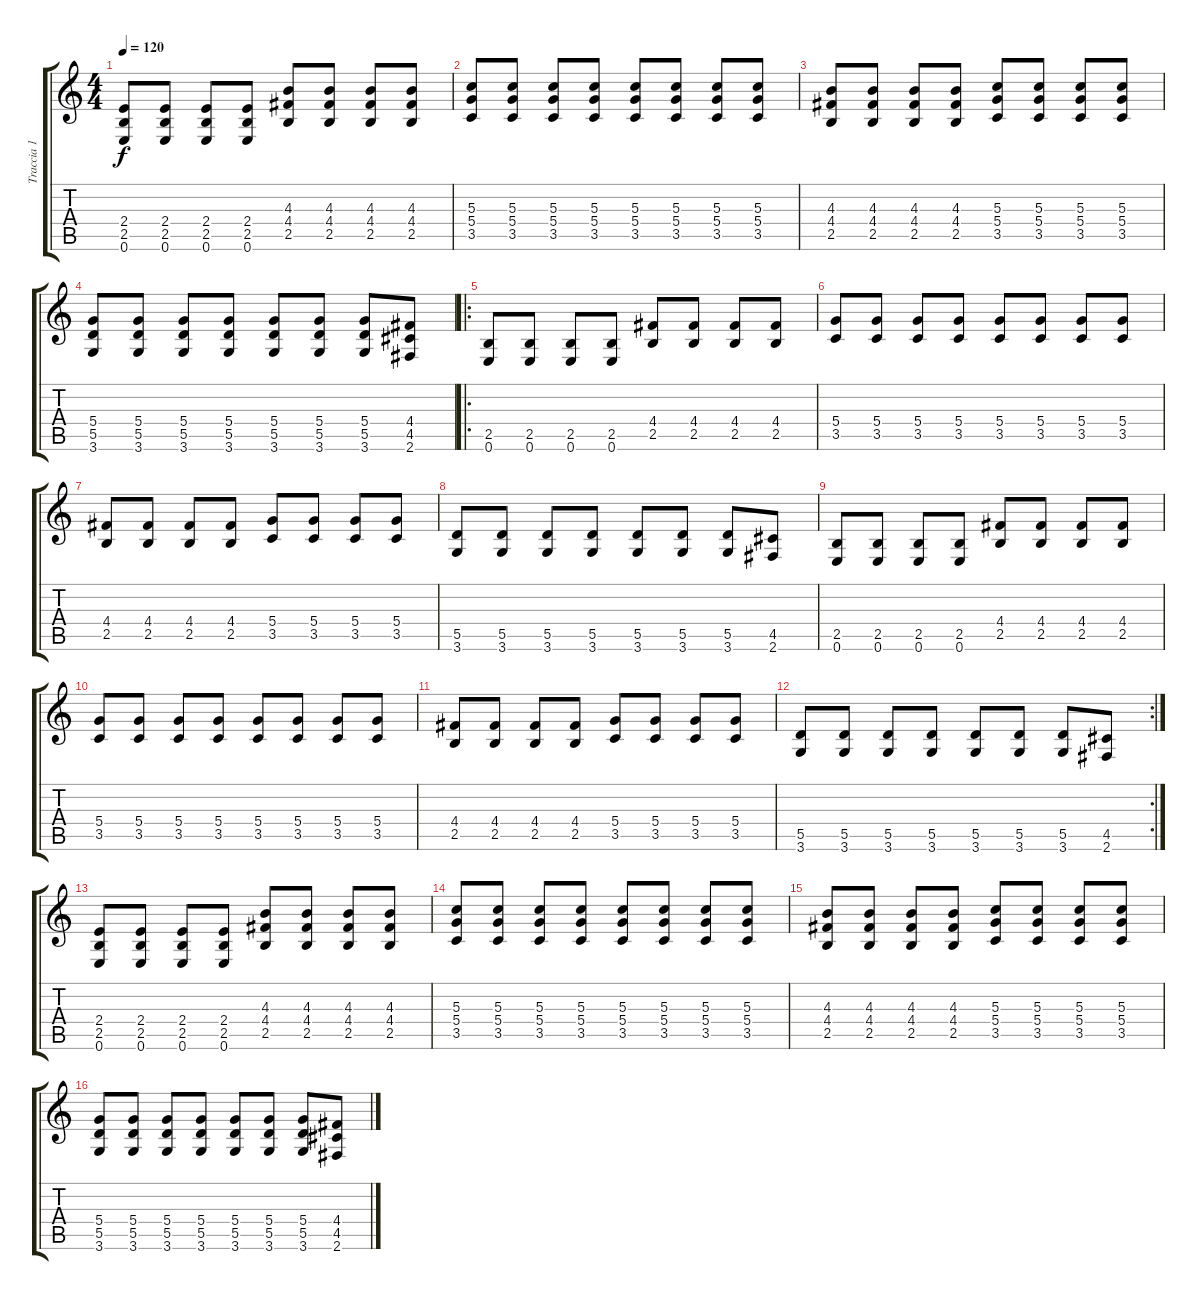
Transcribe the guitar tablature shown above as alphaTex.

\track ("Traccia 1" "Traccia 1") {instrument distortionguitar}
\staff {score tabs}
\tuning (E4 B3 G3 D3 A2 E2) {hide}
\ts (4 4)
\tempo 120
\clef g2
\ks c
(2.4 2.5 0.6).8{dy f} (2.4 2.5 0.6).8 (2.4 2.5 0.6).8 (2.4 2.5 0.6).8 (4.3 4.4 2.5).8 (4.3 4.4 2.5).8 (4.3 4.4 2.5).8 (4.3 4.4 2.5).8 |
(5.3 5.4 3.5).8 (5.3 5.4 3.5).8 (5.3 5.4 3.5).8 (5.3 5.4 3.5).8 (5.3 5.4 3.5).8 (5.3 5.4 3.5).8 (5.3 5.4 3.5).8 (5.3 5.4 3.5).8 |
(4.3 4.4 2.5).8 (4.3 4.4 2.5).8 (4.3 4.4 2.5).8 (4.3 4.4 2.5).8 (5.3 5.4 3.5).8 (5.3 5.4 3.5).8 (5.3 5.4 3.5).8 (5.3 5.4 3.5).8 |
(5.4 5.5 3.6).8 (5.4 5.5 3.6).8 (5.4 5.5 3.6).8 (5.4 5.5 3.6).8 (5.4 5.5 3.6).8 (5.4 5.5 3.6).8 (5.4 5.5 3.6).8 (4.4 4.5 2.6).8 |
\ro
(2.5 0.6).8 (2.5 0.6).8 (2.5 0.6).8 (2.5 0.6).8 (4.4 2.5).8 (4.4 2.5).8 (4.4 2.5).8 (4.4 2.5).8 |
(5.4 3.5).8 (5.4 3.5).8 (5.4 3.5).8 (5.4 3.5).8 (5.4 3.5).8 (5.4 3.5).8 (5.4 3.5).8 (5.4 3.5).8 |
(4.4 2.5).8 (4.4 2.5).8 (4.4 2.5).8 (4.4 2.5).8 (5.4 3.5).8 (5.4 3.5).8 (5.4 3.5).8 (5.4 3.5).8 |
(5.5 3.6).8 (5.5 3.6).8 (5.5 3.6).8 (5.5 3.6).8 (5.5 3.6).8 (5.5 3.6).8 (5.5 3.6).8 (4.5 2.6).8 |
(2.5 0.6).8 (2.5 0.6).8 (2.5 0.6).8 (2.5 0.6).8 (4.4 2.5).8 (4.4 2.5).8 (4.4 2.5).8 (4.4 2.5).8 |
(5.4 3.5).8 (5.4 3.5).8 (5.4 3.5).8 (5.4 3.5).8 (5.4 3.5).8 (5.4 3.5).8 (5.4 3.5).8 (5.4 3.5).8 |
(4.4 2.5).8 (4.4 2.5).8 (4.4 2.5).8 (4.4 2.5).8 (5.4 3.5).8 (5.4 3.5).8 (5.4 3.5).8 (5.4 3.5).8 |
\rc 2
(5.5 3.6).8 (5.5 3.6).8 (5.5 3.6).8 (5.5 3.6).8 (5.5 3.6).8 (5.5 3.6).8 (5.5 3.6).8 (4.5 2.6).8 |
(2.4 2.5 0.6).8 (2.4 2.5 0.6).8 (2.4 2.5 0.6).8 (2.4 2.5 0.6).8 (4.3 4.4 2.5).8 (4.3 4.4 2.5).8 (4.3 4.4 2.5).8 (4.3 4.4 2.5).8 |
(5.3 5.4 3.5).8 (5.3 5.4 3.5).8 (5.3 5.4 3.5).8 (5.3 5.4 3.5).8 (5.3 5.4 3.5).8 (5.3 5.4 3.5).8 (5.3 5.4 3.5).8 (5.3 5.4 3.5).8 |
(4.3 4.4 2.5).8 (4.3 4.4 2.5).8 (4.3 4.4 2.5).8 (4.3 4.4 2.5).8 (5.3 5.4 3.5).8 (5.3 5.4 3.5).8 (5.3 5.4 3.5).8 (5.3 5.4 3.5).8 |
(5.4 5.5 3.6).8 (5.4 5.5 3.6).8 (5.4 5.5 3.6).8 (5.4 5.5 3.6).8 (5.4 5.5 3.6).8 (5.4 5.5 3.6).8 (5.4 5.5 3.6).8 (4.4 4.5 2.6).8
